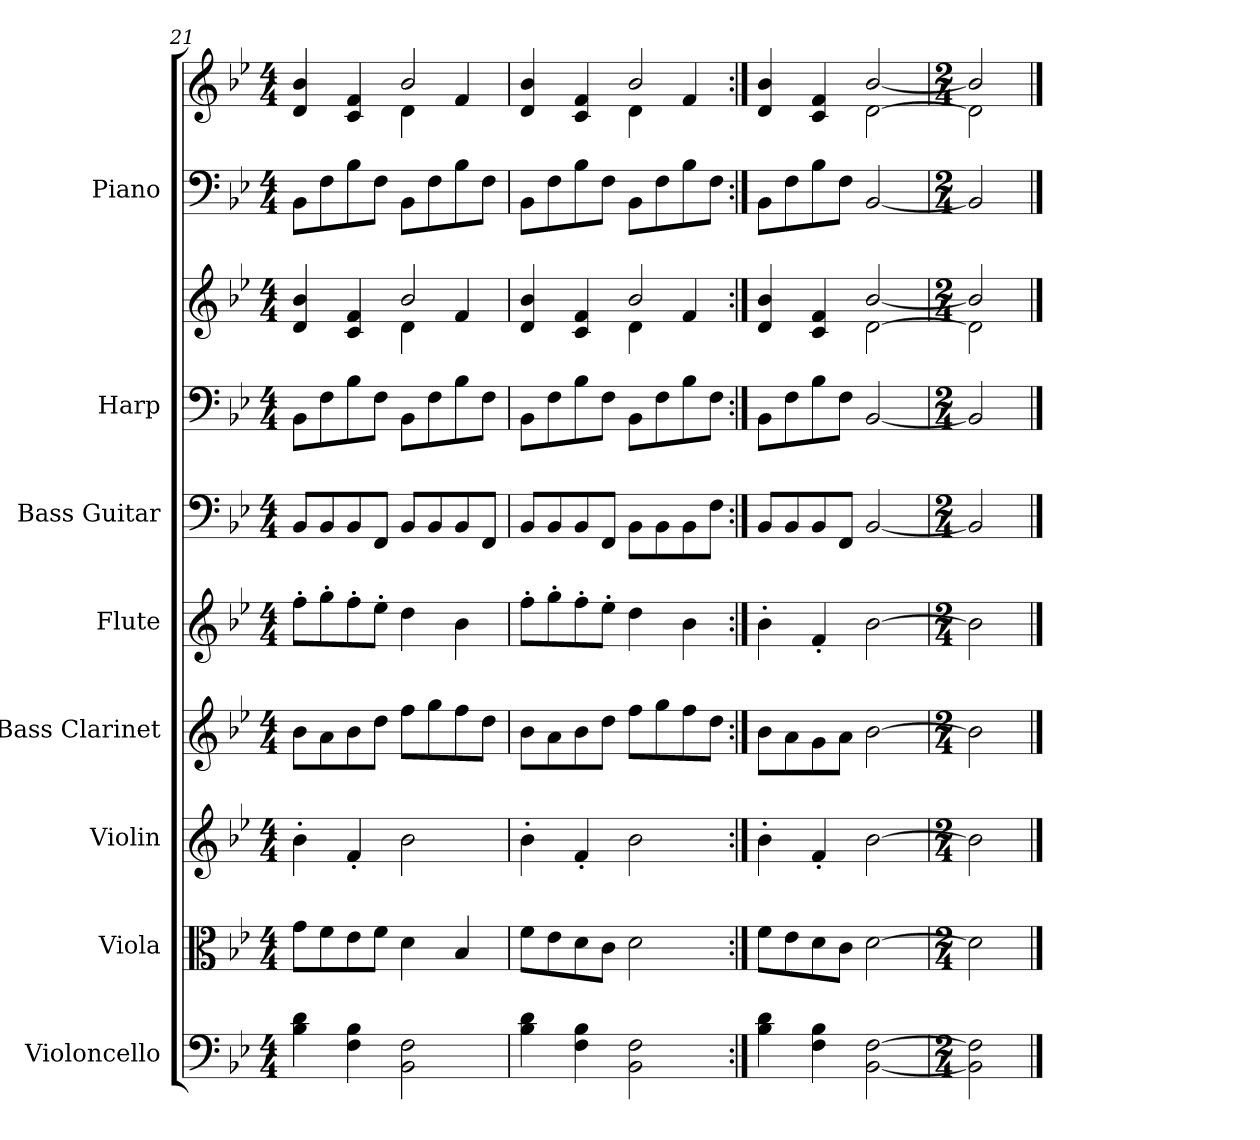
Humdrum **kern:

**kern	**kern	**kern	**kern	**kern	**kern	**kern	**kern	**kern	**kern
*part8	*part7	*part6	*part5	*part4	*part3	*part2	*part2	*part1	*part1
*staff10	*staff9	*staff8	*staff7	*staff6	*staff5	*staff4	*staff3	*staff2	*staff1
*I"Violoncello	*I"Viola	*I"Violin	*I"Bass Clarinet	*I"Flute	*I"Bass Guitar	*I"Harp	*	*I"Piano	*
*I'Vc.	*I'Vla.	*I'Vln.	*I'B. Cl.	*I'Fl.	*I'B. Guit.	*I'Hrp.	*	*I'Pno.	*
!!LO:PB:g=z
*clefF4	*clefC3	*clefG2	*clefG2	*clefG2	*clefF4	*clefF4	*clefG2	*clefF4	*clefG2
*	*	*	*ITrd8c14	*	*ITrd7c12	*	*	*	*
*k[b-e-]	*k[b-e-]	*k[b-e-]	*k[b-e-]	*k[b-e-]	*k[b-e-]	*k[b-e-]	*k[b-e-]	*k[b-e-]	*k[b-e-]
*M4/4	*M4/4	*M4/4	*M4/4	*M4/4	*M4/4	*M4/4	*M4/4	*M4/4	*M4/4
=21	=21	=21	=21	=21	=21	=21	=21	=21	=21
*	*	*	*	*	*	*	*^	*	*^
4B-i\ 4dj\	8gZ\L	4b-'i\	8B-i\L	8ff'V\L	8BBB-i/L	8BB-i\L	4dj/ 4b-i/	2ryy	8BB-i\L	4dj/ 4b-i/	2ryy
.	8fV\	.	8AN\	8gg'Z\	8BBB-i/	8FV\	.	.	8FV\	.	.
4FV\ 4B-i\	8e-l\	4f'V/	8B-i\	8ff'V\	8BBB-i/	8B-i\	4c!/ 4fV/	.	8B-i\	4c!/ 4fV/	.
.	8fV\J	.	8dj\J	8ee-'l\J	8FFFV/J	8FV\J	.	.	8FV\J	.	.
2BB-i\ 2FV\	4dj\	2b-i\	8fV\L	4ddj\	8BBB-i/L	8BB-i\L	4dj\	2b-i/	8BB-i\L	4dj\	2b-i/
.	.	.	8gZ\	.	8BBB-i/	8FV\	.	.	8FV\	.	.
.	4B-i/	.	8fV\	4b-i\	8BBB-i/	8B-i\	4fV/	.	8B-i\	4fV/	.
.	.	.	8dj\J	.	8FFFV/J	8FV\J	.	.	8FV\J	.	.
=22	=22	=22	=22	=22	=22	=22	=22	=22	=22	=22	=22
4B-i\ 4dj\	8fV\L	4b-'i\	8B-i\L	8ff'V\L	8BBB-i/L	8BB-i\L	4dj/ 4b-i/	2ryy	8BB-i\L	4dj/ 4b-i/	2ryy
.	8e-l\	.	8AN\	8gg'Z\	8BBB-i/	8FV\	.	.	8FV\	.	.
4FV\ 4B-i\	8dj\	4f'V/	8B-i\	8ff'V\	8BBB-i/	8B-i\	4c!/ 4fV/	.	8B-i\	4c!/ 4fV/	.
.	8c!\J	.	8dj\J	8ee-'l\J	8FFFV/J	8FV\J	.	.	8FV\J	.	.
2BB-i\ 2FV\	2dj\	2b-i\	8fV\L	4ddj\	8BBB-i\L	8BB-i\L	4dj\	2b-i/	8BB-i\L	4dj\	2b-i/
.	.	.	8gZ\	.	8BBB-i\	8FV\	.	.	8FV\	.	.
.	.	.	8fV\	4b-i\	8BBB-i\	8B-i\	4fV/	.	8B-i\	4fV/	.
.	.	.	8dj\J	.	8FFV\J	8FV\J	.	.	8FV\J	.	.
=23:|!	=23:|!	=23:|!	=23:|!	=23:|!	=23:|!	=23:|!	=23:|!	=23:|!	=23:|!	=23:|!	=23:|!
4B-i\ 4dj\	8fV\L	4b-'i\	8B-i\L	4b-'i\	8BBB-i/L	8BB-i\L	4dj/ 4b-i/	2ryy	8BB-i\L	4dj/ 4b-i/	2ryy
.	8e-l\	.	8AN\	.	8BBB-i/	8FV\	.	.	8FV\	.	.
4FV\ 4B-i\	8dj\	4f'V/	8GZ\	4f'V/	8BBB-i/	8B-i\	4c!/ 4fV/	.	8B-i\	4c!/ 4fV/	.
.	8c!\J	.	8AN\J	.	8FFFV/J	8FV\J	.	.	8FV\J	.	.
[2BB-i\ [2FV\	[2dj\	[2b-i\	[2B-i\	[2b-i\	[2BBB-i/	[2BB-i/	[2dj\	[2b-i/	[2BB-i/	[2dj\	[2b-i/
=24	=24	=24	=24	=24	=24	=24	=24	=24	=24	=24	=24
*M2/4	*M2/4	*M2/4	*M2/4	*M2/4	*M2/4	*M2/4	*M2/4	*	*M2/4	*M2/4	*
2BB-i\] 2FV\]	2dj\]	2b-i\]	2B-i\]	2b-i\]	2BBB-i/]	2BB-i/]	2dj\]	2b-i/]	2BB-i/]	2dj\]	2b-i/]
*	*	*	*	*	*	*	*v	*v	*	*v	*v
==	==	==	==	==	==	==	==	==	==
*-	*-	*-	*-	*-	*-	*-	*-	*-	*-
